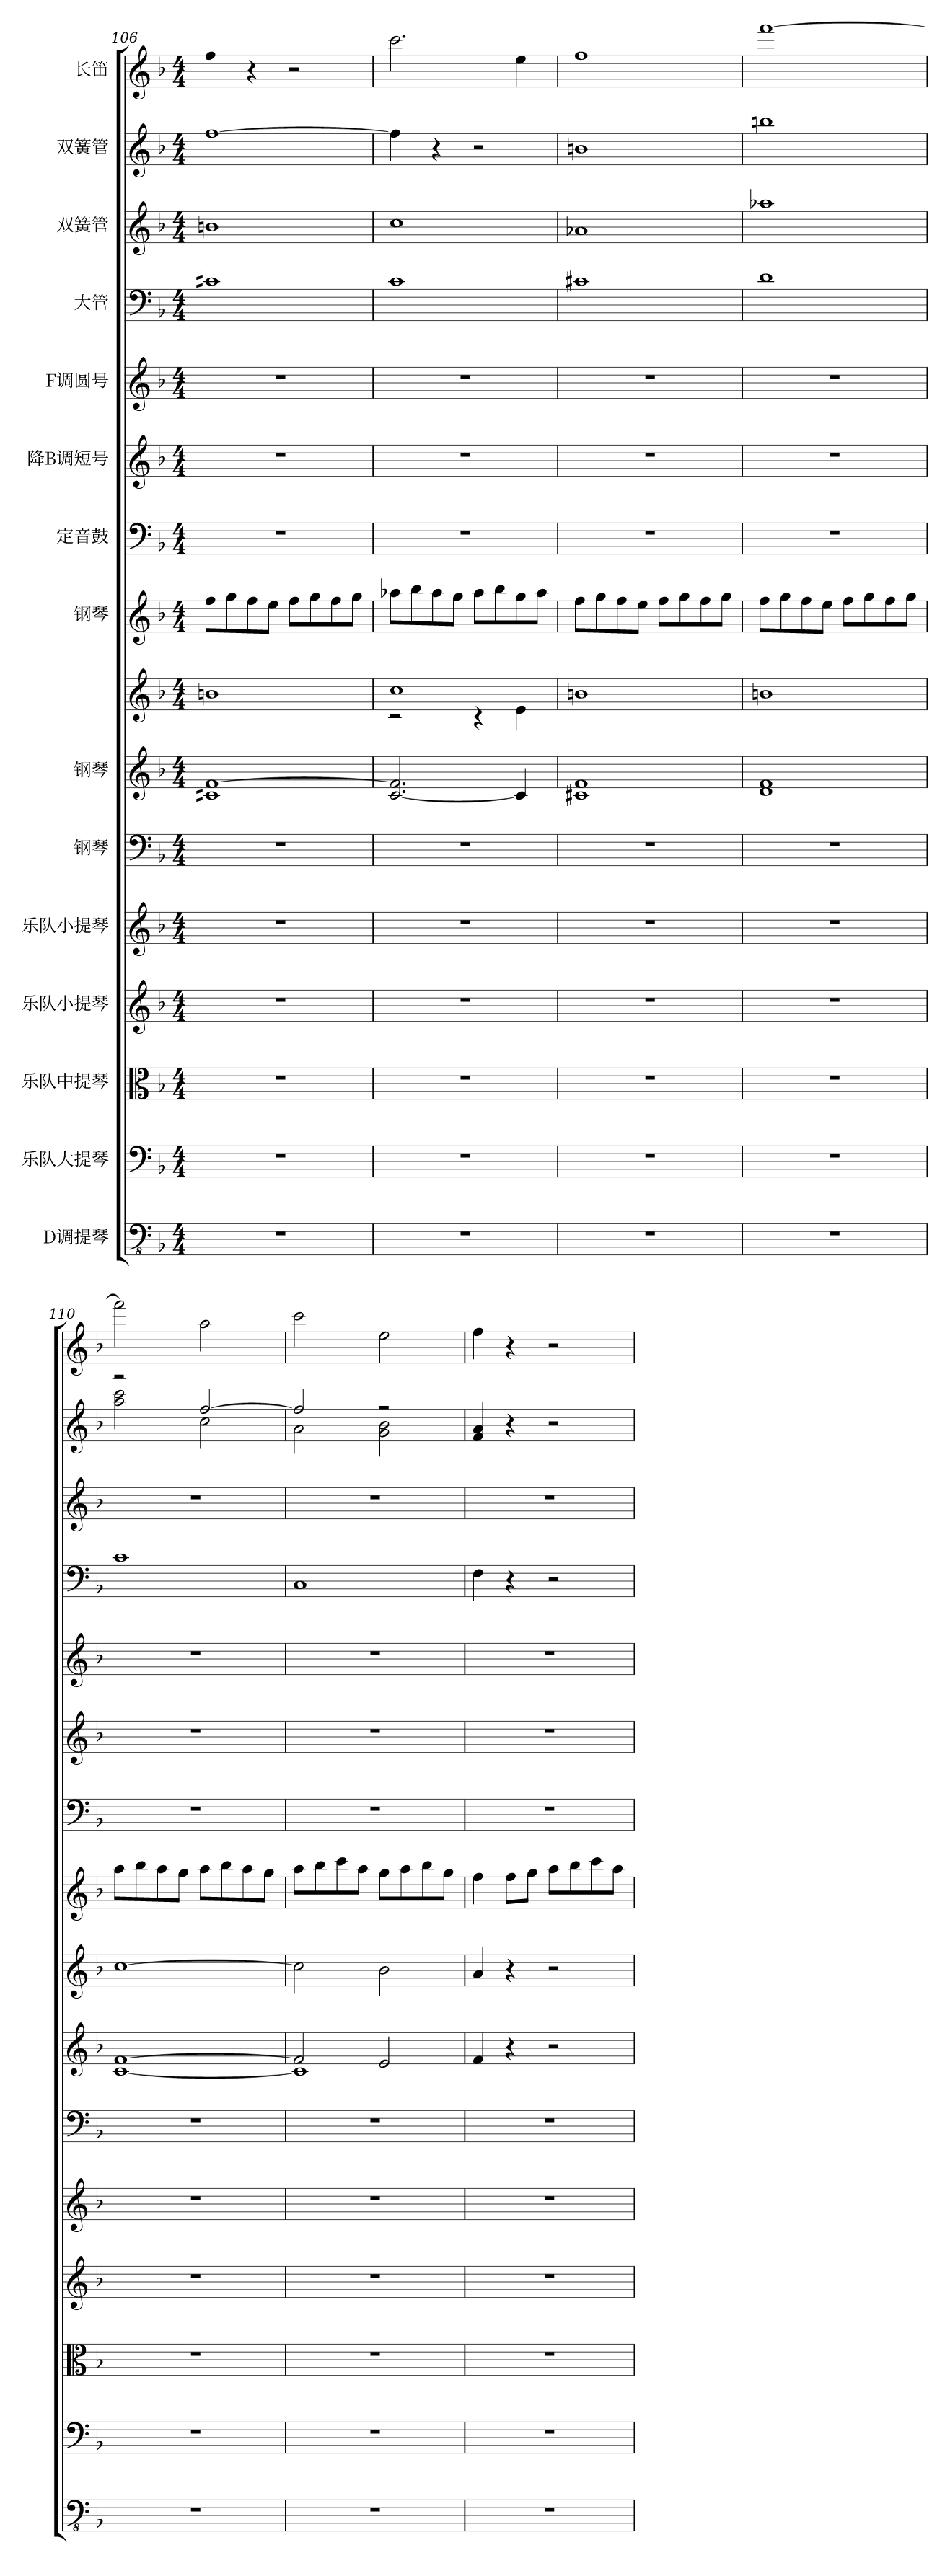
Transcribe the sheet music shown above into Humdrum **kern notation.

**kern	**kern	**kern	**kern	**kern	**kern	**kern	**kern	**kern	**kern	**kern	**kern	**kern	**kern	**kern	**kern
*part15	*part14	*part13	*part12	*part11	*part10	*part9	*part9	*part8	*part7	*part6	*part5	*part4	*part3	*part2	*part1
*staff16	*staff15	*staff14	*staff13	*staff12	*staff11	*staff10	*staff9	*staff8	*staff7	*staff6	*staff5	*staff4	*staff3	*staff2	*staff1
*I"D调提琴	*I"乐队大提琴	*I"乐队中提琴	*I"乐队小提琴	*I"乐队小提琴	*I"钢琴	*I"钢琴	*	*I"钢琴	*I"定音鼓	*I"降B调短号	*I"F调圆号	*I"大管	*I"双簧管	*I"双簧管	*I"长笛
*clefFv4	*clefF4	*clefC3	*clefG2	*clefG2	*clefF4	*clefG2	*clefG2	*clefG2	*clefF4	*clefG2	*clefG2	*clefF4	*clefG2	*clefG2	*clefG2
*ITrd7c12	*	*	*	*	*	*	*	*	*	*ITrd1c2	*ITrd4c7	*	*	*	*
*k[b-]	*k[b-]	*k[b-]	*k[b-]	*k[b-]	*k[b-]	*k[b-]	*k[b-]	*k[b-]	*k[b-]	*k[b-e-a-]	*k[b-e-]	*k[b-]	*k[b-]	*k[b-]	*k[b-]
*M4/4	*M4/4	*M4/4	*M4/4	*M4/4	*M4/4	*M4/4	*M4/4	*M4/4	*M4/4	*M4/4	*M4/4	*M4/4	*M4/4	*M4/4	*M4/4
=106	=106	=106	=106	=106	=106	=106	=106	=106	=106	=106	=106	=106	=106	=106	=106
*	*	*	*	*	*	*^	*	*	*	*	*	*	*	*	*
1r	1r	1r	1r	1r	1r	[1f	1c#X	1bn	8ff\L	1r	1r	1r	1c#X	1bn	[1ff	4ff\
.	.	.	.	.	.	.	.	.	8gg\	.	.	.	.	.	.	.
.	.	.	.	.	.	.	.	.	8ff\	.	.	.	.	.	.	4r
.	.	.	.	.	.	.	.	.	8ee\J	.	.	.	.	.	.	.
.	.	.	.	.	.	.	.	.	8ff\L	.	.	.	.	.	.	2r
.	.	.	.	.	.	.	.	.	8gg\	.	.	.	.	.	.	.
.	.	.	.	.	.	.	.	.	8ff\	.	.	.	.	.	.	.
.	.	.	.	.	.	.	.	.	8gg\J	.	.	.	.	.	.	.
*	*	*	*	*	*	*v	*v	*	*	*	*	*	*	*	*	*
=107	=107	=107	=107	=107	=107	=107	=107	=107	=107	=107	=107	=107	=107	=107	=107
*	*	*	*	*	*	*	*^	*	*	*	*	*	*	*	*
1r	1r	1r	1r	1r	1r	[2.c/ 2.f/]	1cc	2r	8aa-X\L	1r	1r	1r	1c	1cc	4ff\]	2.ccc\
.	.	.	.	.	.	.	.	.	8bb-\	.	.	.	.	.	.	.
.	.	.	.	.	.	.	.	.	8aa-\	.	.	.	.	.	4r	.
.	.	.	.	.	.	.	.	.	8gg\J	.	.	.	.	.	.	.
.	.	.	.	.	.	.	.	4r	8aa-\L	.	.	.	.	.	2r	.
.	.	.	.	.	.	.	.	.	8bb-\	.	.	.	.	.	.	.
.	.	.	.	.	.	4c/]	.	4e\	8gg\	.	.	.	.	.	.	4ee\
.	.	.	.	.	.	.	.	.	8aa-\J	.	.	.	.	.	.	.
*	*	*	*	*	*	*	*v	*v	*	*	*	*	*	*	*	*
!!LO:PB:g=z
=108	=108	=108	=108	=108	=108	=108	=108	=108	=108	=108	=108	=108	=108	=108	=108
1r	1r	1r	1r	1r	1r	1c#X 1f	1bn	8ff\L	1r	1r	1r	1c#X	1a-X	1bn	1ff
.	.	.	.	.	.	.	.	8gg\	.	.	.	.	.	.	.
.	.	.	.	.	.	.	.	8ff\	.	.	.	.	.	.	.
.	.	.	.	.	.	.	.	8ee\J	.	.	.	.	.	.	.
.	.	.	.	.	.	.	.	8ff\L	.	.	.	.	.	.	.
.	.	.	.	.	.	.	.	8gg\	.	.	.	.	.	.	.
.	.	.	.	.	.	.	.	8ff\	.	.	.	.	.	.	.
.	.	.	.	.	.	.	.	8gg\J	.	.	.	.	.	.	.
=109	=109	=109	=109	=109	=109	=109	=109	=109	=109	=109	=109	=109	=109	=109	=109
1r	1r	1r	1r	1r	1r	1d 1f	1bn	8ff\L	1r	1r	1r	1d	1aa-X	1bbn	[1fff
.	.	.	.	.	.	.	.	8gg\	.	.	.	.	.	.	.
.	.	.	.	.	.	.	.	8ff\	.	.	.	.	.	.	.
.	.	.	.	.	.	.	.	8ee\J	.	.	.	.	.	.	.
.	.	.	.	.	.	.	.	8ff\L	.	.	.	.	.	.	.
.	.	.	.	.	.	.	.	8gg\	.	.	.	.	.	.	.
.	.	.	.	.	.	.	.	8ff\	.	.	.	.	.	.	.
.	.	.	.	.	.	.	.	8gg\J	.	.	.	.	.	.	.
=110	=110	=110	=110	=110	=110	=110	=110	=110	=110	=110	=110	=110	=110	=110	=110
*	*	*	*	*	*	*^	*	*	*	*	*	*	*	*^	*
1r	1r	1r	1r	1r	1r	[1f	[1c	[1cc	8aa\L	1r	1r	1r	1c	1r	2r	2aa\ 2ccc\	2fff\]
.	.	.	.	.	.	.	.	.	8bb-\	.	.	.	.	.	.	.	.
.	.	.	.	.	.	.	.	.	8aa\	.	.	.	.	.	.	.	.
.	.	.	.	.	.	.	.	.	8gg\J	.	.	.	.	.	.	.	.
.	.	.	.	.	.	.	.	.	8aa\L	.	.	.	.	.	[2ff/	2cc\	2aa\
.	.	.	.	.	.	.	.	.	8bb-\	.	.	.	.	.	.	.	.
.	.	.	.	.	.	.	.	.	8aa\	.	.	.	.	.	.	.	.
.	.	.	.	.	.	.	.	.	8gg\J	.	.	.	.	.	.	.	.
=111	=111	=111	=111	=111	=111	=111	=111	=111	=111	=111	=111	=111	=111	=111	=111	=111	=111
1r	1r	1r	1r	1r	1r	2f/]	1c]	2cc\]	8aa\L	1r	1r	1r	1C	1r	2ff/]	2a\	2ccc\
.	.	.	.	.	.	.	.	.	8bb-\	.	.	.	.	.	.	.	.
.	.	.	.	.	.	.	.	.	8ccc\	.	.	.	.	.	.	.	.
.	.	.	.	.	.	.	.	.	8aa\J	.	.	.	.	.	.	.	.
.	.	.	.	.	.	2e/	.	2b-\	8gg\L	.	.	.	.	.	2r	2g\ 2b-\	2ee\
.	.	.	.	.	.	.	.	.	8aa\	.	.	.	.	.	.	.	.
.	.	.	.	.	.	.	.	.	8bb-\	.	.	.	.	.	.	.	.
.	.	.	.	.	.	.	.	.	8gg\J	.	.	.	.	.	.	.	.
*	*	*	*	*	*	*v	*v	*	*	*	*	*	*	*	*v	*v	*
!!LO:PB:g=z
=112	=112	=112	=112	=112	=112	=112	=112	=112	=112	=112	=112	=112	=112	=112	=112
1r	1r	1r	1r	1r	1r	4f/	4a/	4ff\	1r	1r	1r	4F\	1r	4f/ 4a/	4ff\
.	.	.	.	.	.	4r	4r	8ff\L	.	.	.	4r	.	4r	4r
.	.	.	.	.	.	.	.	8gg\J	.	.	.	.	.	.	.
.	.	.	.	.	.	2r	2r	8aa\L	.	.	.	2r	.	2r	2r
.	.	.	.	.	.	.	.	8bb-\	.	.	.	.	.	.	.
.	.	.	.	.	.	.	.	8ccc\	.	.	.	.	.	.	.
.	.	.	.	.	.	.	.	8aa\J	.	.	.	.	.	.	.
=	=	=	=	=	=	=	=	=	=	=	=	=	=	=	=
*-	*-	*-	*-	*-	*-	*-	*-	*-	*-	*-	*-	*-	*-	*-	*-
